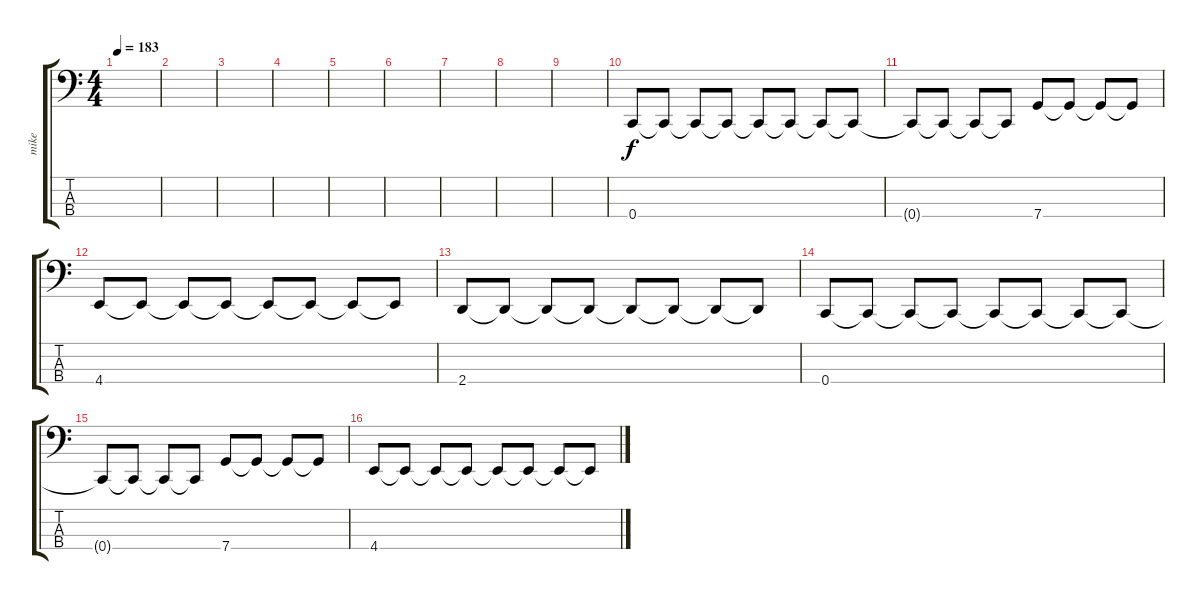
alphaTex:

\track ("mike" "mike") {instrument electricbassfinger}
\staff {score tabs}
\tuning (F2 C2 G1 C1) {hide}
\ts (4 4)
\tempo 183
\clef f4
\ks c
|
|
|
|
|
|
|
|
|
0.4.8 0.4{t}.8 0.4{t}.8 0.4{t}.8 0.4{t}.8 0.4{t}.8 0.4{t}.8 0.4{t}.8 |
0.4{t}.8 0.4{t}.8 0.4{t}.8 0.4{t}.8 7.4.8 7.4{t}.8 7.4{t}.8 7.4{t}.8 |
4.4.8 4.4{t}.8 4.4{t}.8 4.4{t}.8 4.4{t}.8 4.4{t}.8 4.4{t}.8 4.4{t}.8 |
2.4.8 2.4{t}.8 2.4{t}.8 2.4{t}.8 2.4{t}.8 2.4{t}.8 2.4{t}.8 2.4{t}.8 |
0.4.8 0.4{t}.8 0.4{t}.8 0.4{t}.8 0.4{t}.8 0.4{t}.8 0.4{t}.8 0.4{t}.8 |
0.4{t}.8 0.4{t}.8 0.4{t}.8 0.4{t}.8 7.4.8 7.4{t}.8 7.4{t}.8 7.4{t}.8 |
4.4.8 4.4{t}.8 4.4{t}.8 4.4{t}.8 4.4{t}.8 4.4{t}.8 4.4{t}.8 4.4{t}.8
